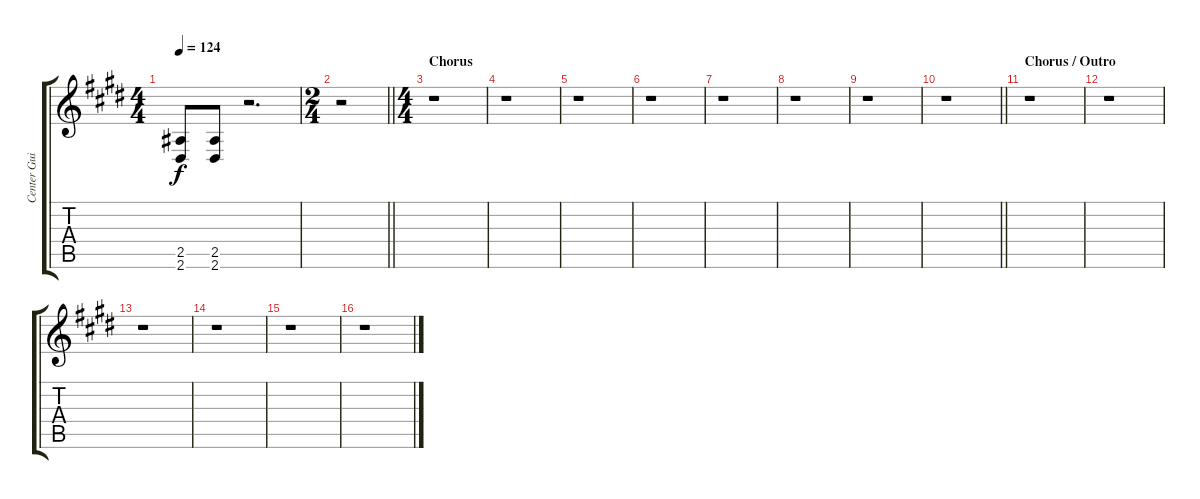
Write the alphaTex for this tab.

\track ("Center Guitar I" "Center Gui") {instrument overdrivenguitar}
\staff {score tabs}
\tuning (Eb4 Bb3 Gb3 Db3 Ab2 Db2) {hide}
\ts (4 4)
\tempo 124
\clef g2
\ks e
(2.5 2.6).8{dy f} (2.5 2.6).8 r.2{d} |
\ts (2 4)
\barLineRight lightlight
r.2 |
\ts (4 4)
\section ("" "Chorus")
r.1 |
r.1 |
r.1 |
r.1 |
r.1 |
r.1 |
r.1 |
\barLineRight lightlight
r.1 |
\section ("" "Chorus / Outro")
r.1 |
r.1 |
r.1 |
r.1 |
r.1 |
r.1
